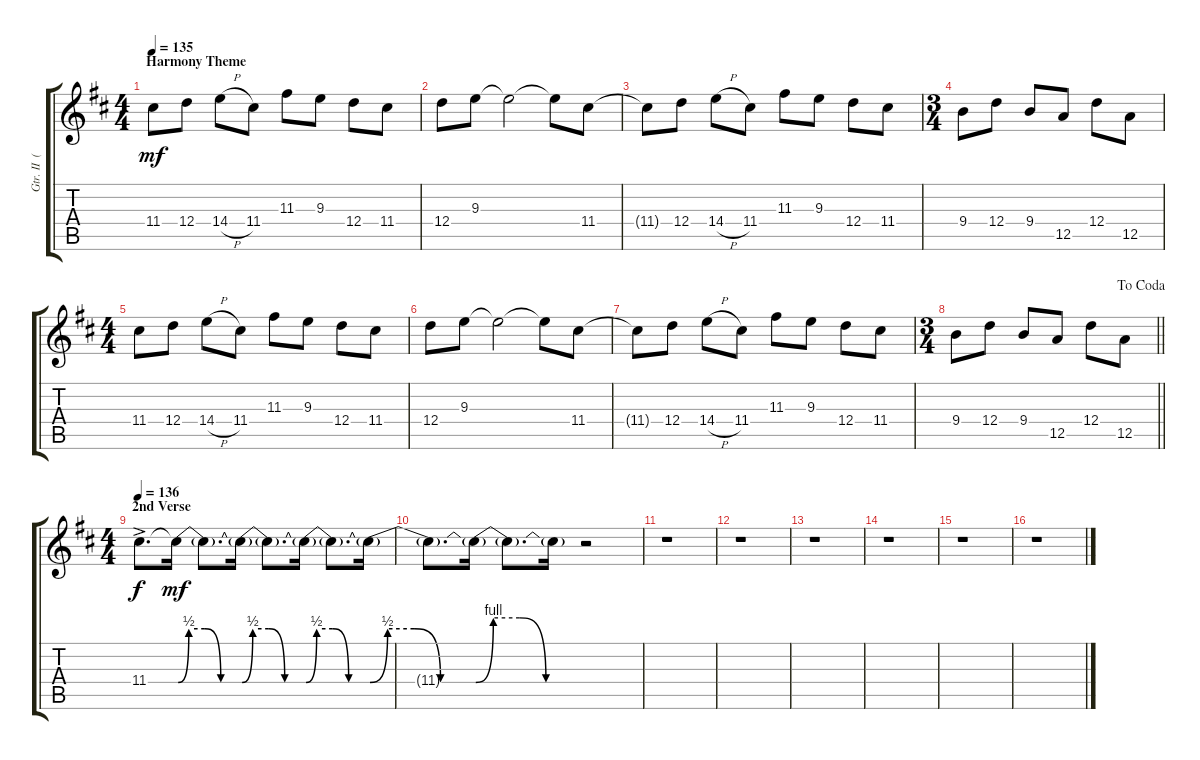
\track ("Gtr. II  (lead)" "Gtr. II  (") {instrument distortionguitar}
\staff {score tabs}
\tuning (E4 B3 G3 D3 A2 E2) {hide}
\ts (4 4)
\section ("" "Harmony Theme")
\tempo 135
\clef g2
\ks d
11.4{t}.8{dy mf} 12.4.8 14.4{h}.8 11.4.8 11.3.8 9.3.8 12.4.8 11.4.8 |
12.4.8 9.3.8 9.3{t}.2 9.3{t}.8 11.4.8 |
11.4{t}.8 12.4.8 14.4{h}.8 11.4.8 11.3.8 9.3.8 12.4.8 11.4.8 |
\ts (3 4)
9.4.8 12.4.8 9.4.8 12.5.8 12.4.8 12.5.8 |
\ts (4 4)
11.4.8 12.4.8 14.4{h}.8 11.4.8 11.3.8 9.3.8 12.4.8 11.4.8 |
12.4.8 9.3.8 9.3{t}.2 9.3{t}.8 11.4.8 |
11.4{t}.8 12.4.8 14.4{h}.8 11.4.8 11.3.8 9.3.8 12.4.8 11.4.8 |
\ts (3 4)
\jump dacoda
\barLineRight lightlight
9.4.8 12.4.8 9.4.8 12.5.8 12.4.8 12.5.8 |
\ts (4 4)
\section ("" "2nd Verse")
\tempo 136
11.4{ac}.8{d dy f volume 0} 11.4{be (custom 0 0 10 2 25 2 40 0 60 0) t}.16{dy mf} 11.4{t}.8{d} 11.4{be (custom 0 0 10 2 25 2 40 0 60 0) t}.16 11.4{t}.8{d} 11.4{be (custom 0 0 10 2 25 2 40 0 60 0) t}.16 11.4{t}.8{d} 11.4{be (custom 0 0 10 2 25 2 40 0 60 0) t}.16 |
11.4{t}.8{d} 11.4{be (custom 0 0 10 4 25 4 40 0 60 0) t}.16 11.4{t}.8{d} 11.4{t}.16 r.2 |
r.1 |
r.1 |
r.1 |
r.1 |
r.1 |
r.1
